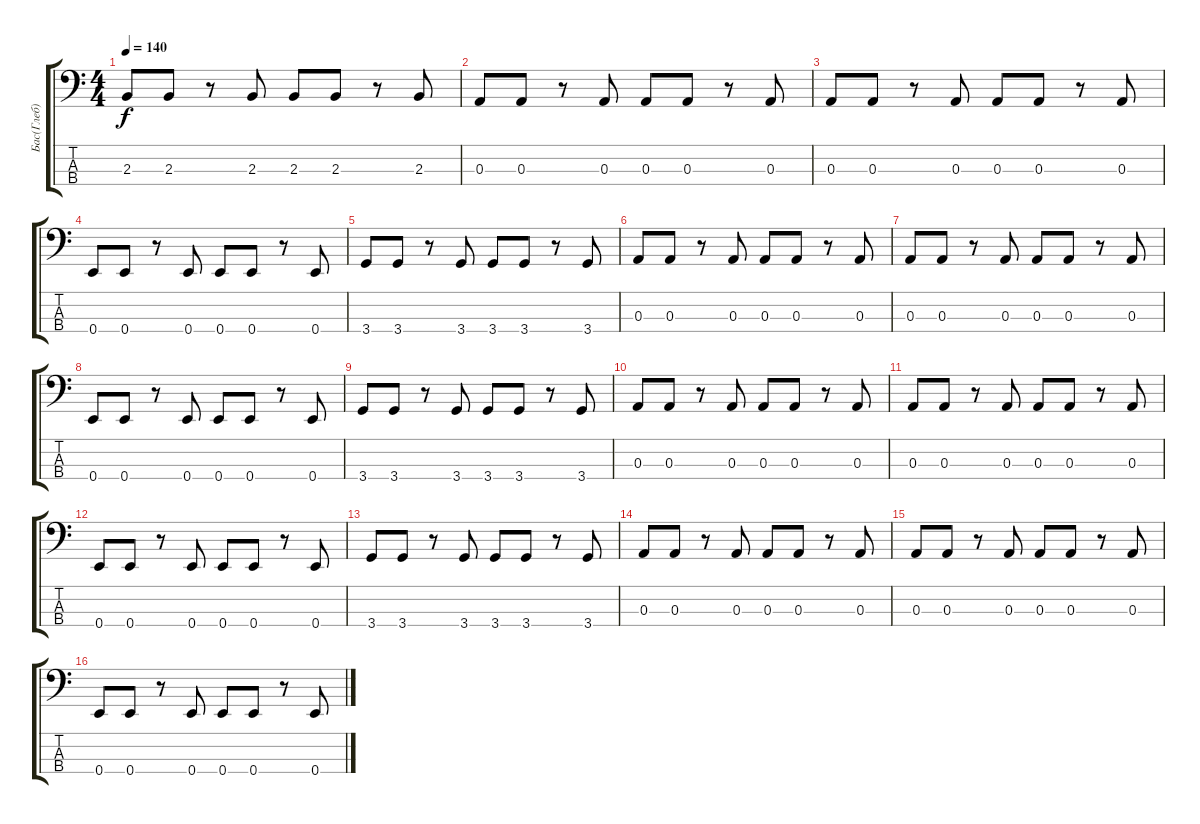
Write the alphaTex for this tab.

\track ("Бас(Глеб)" "Бас(Глеб)") {instrument electricbasspick}
\staff {score tabs}
\tuning (G2 D2 A1 E1) {hide}
\ts (4 4)
\tempo 140
\clef f4
\ks c
2.3.8{dy f} 2.3.8 r.8 2.3.8 2.3.8 2.3.8 r.8 2.3.8 |
0.3.8 0.3.8 r.8 0.3.8 0.3.8 0.3.8 r.8 0.3.8 |
0.3.8 0.3.8 r.8 0.3.8 0.3.8 0.3.8 r.8 0.3.8 |
0.4.8 0.4.8 r.8 0.4.8 0.4.8 0.4.8 r.8 0.4.8 |
3.4.8 3.4.8 r.8 3.4.8 3.4.8 3.4.8 r.8 3.4.8 |
0.3.8 0.3.8 r.8 0.3.8 0.3.8 0.3.8 r.8 0.3.8 |
0.3.8 0.3.8 r.8 0.3.8 0.3.8 0.3.8 r.8 0.3.8 |
0.4.8 0.4.8 r.8 0.4.8 0.4.8 0.4.8 r.8 0.4.8 |
3.4.8 3.4.8 r.8 3.4.8 3.4.8 3.4.8 r.8 3.4.8 |
0.3.8 0.3.8 r.8 0.3.8 0.3.8 0.3.8 r.8 0.3.8 |
0.3.8 0.3.8 r.8 0.3.8 0.3.8 0.3.8 r.8 0.3.8 |
0.4.8 0.4.8 r.8 0.4.8 0.4.8 0.4.8 r.8 0.4.8 |
3.4.8 3.4.8 r.8 3.4.8 3.4.8 3.4.8 r.8 3.4.8 |
0.3.8 0.3.8 r.8 0.3.8 0.3.8 0.3.8 r.8 0.3.8 |
0.3.8 0.3.8 r.8 0.3.8 0.3.8 0.3.8 r.8 0.3.8 |
0.4.8 0.4.8 r.8 0.4.8 0.4.8 0.4.8 r.8 0.4.8
